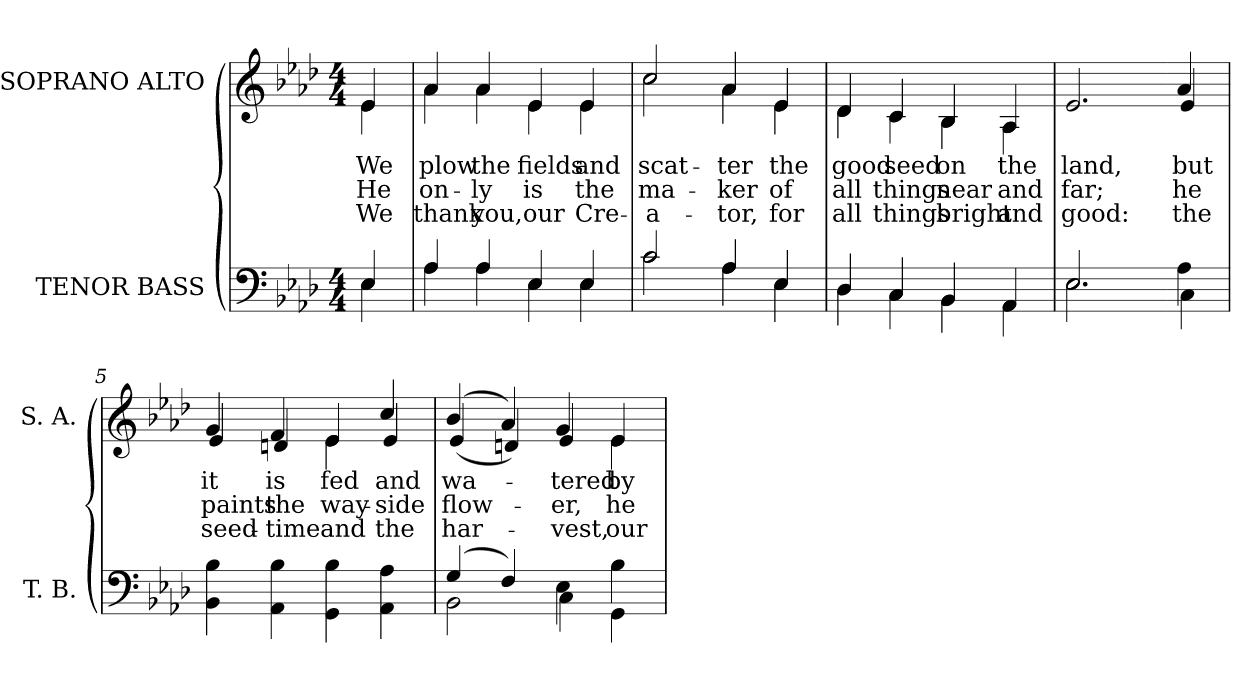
**kern	**kern	**text	**text	**text
*part2	*part1	*part1	*part1	*part1
*staff2	*staff1	*staff1	*staff1	*staff1
*I"TENOR BASS	*I"SOPRANO ALTO	*	*	*
*I'T. B.	*I'S. A.	*	*	*
!!LO:PB:g=z
*clefF4	*clefG2	*	*	*
*k[b-e-a-d-]	*k[b-e-a-d-]	*	*	*
*A-:	*A-:	*	*	*
*M4/4	*M4/4	*	*	*
=	=	=	=	=
*^	*	*	*	*
!	!	!LO:TX:b:cj:t=1	!	!	!
!	!	!LO:TX:b:cj:t=2	!	!	!
!	!	!LO:TX:b:cj:t=3	!	!	!
!	!	!	!LO:LY:b:color=#000000	!LO:LY:b:color=#000000	!LO:LY:b:color=#000000
*	*	*^	*	*	*
4E-i/	4E-i\	4e-i/	4e-i\	We	He	We
=	=	=	=	=	=	=
!	!	!	!	!LO:LY:b:color=#000000	!LO:LY:b:color=#000000	!LO:LY:b:color=#000000
4A-i/	4A-i\	4a-i/	4a-i\	plow	on-	thank
!	!	!	!	!LO:LY:b:color=#000000	!LO:LY:b:color=#000000	!LO:LY:b:color=#000000
4A-i/	4A-i\	4a-i/	4a-i\	the	-ly	you,
!	!	!	!	!LO:LY:b:color=#000000	!LO:LY:b:color=#000000	!LO:LY:b:color=#000000
4E-i/	4E-i\	4e-i/	4e-i\	fields	is	our
!	!	!	!	!LO:LY:b:color=#000000	!LO:LY:b:color=#000000	!LO:LY:b:color=#000000
4E-i/	4E-i\	4e-i/	4e-i\	and	the	Cre-
=1	=1	=1	=1	=1	=1	=1
!	!	!	!	!LO:LY:b:color=#000000	!LO:LY:b:color=#000000	!LO:LY:b:color=#000000
2ci/	2ci\	2cci/	2cci\	scat-	ma-	-a-
!	!	!	!	!LO:LY:b:color=#000000	!LO:LY:b:color=#000000	!LO:LY:b:color=#000000
4A-i/	4A-i\	4a-i/	4a-i\	-ter	-ker	-tor,
!	!	!	!	!LO:LY:b:color=#000000	!LO:LY:b:color=#000000	!LO:LY:b:color=#000000
4E-i/	4E-i\	4e-i/	4e-i\	the	of	for
=2	=2	=2	=2	=2	=2	=2
!	!	!	!	!LO:LY:b:color=#000000	!LO:LY:b:color=#000000	!LO:LY:b:color=#000000
4D-i/	4D-i\	4d-i/	4d-i\	good	all	all
!	!	!	!	!LO:LY:b:color=#000000	!LO:LY:b:color=#000000	!LO:LY:b:color=#000000
4Ci/	4Ci\	4ci/	4ci\	seed	things	things
!	!	!	!	!LO:LY:b:color=#000000	!LO:LY:b:color=#000000	!LO:LY:b:color=#000000
4BB-i/	4BB-i\	4B-i/	4B-i\	on	near	bright
!	!	!	!	!LO:LY:b:color=#000000	!LO:LY:b:color=#000000	!LO:LY:b:color=#000000
4AA-i/	4AA-i\	4A-i/	4A-i\	the	and	and
=3	=3	=3	=3	=3	=3	=3
!	!	!	!	!LO:LY:b:color=#000000	!LO:LY:b:color=#000000	!LO:LY:b:color=#000000
2.E-i/	2.E-i\	2.e-i/	2.e-i\yy	land,	far;	good:
!!LO:LB:g=z	!!
=4-	=4-	=4-	=4-	=4-	=4-	=4-
!	!	!	!	!LO:LY:b:color=#000000	!LO:LY:b:color=#000000	!LO:LY:b:color=#000000
4A-i\	4Ci\	4a-i/	4e-i/	but	he	the
*v	*v	*	*	*	*	*
=5	=5	=5	=5	=5	=5
*^	*	*	*	*	*
!	!	!	!	!LO:LY:b:color=#000000	!LO:LY:b:color=#000000	!LO:LY:b:color=#000000
*v	*v	*	*	*	*	*
4BB-i\ 4B-i	4gi/	4e-i/	it	paints	seed-
!	!	!	!LO:LY:b:color=#000000	!LO:LY:b:color=#000000	!LO:LY:b:color=#000000
4AA-i\ 4B-i	4fi/	4dni/	is	the	-time
!	!	!	!LO:LY:b:color=#000000	!LO:LY:b:color=#000000	!LO:LY:b:color=#000000
4GGi\ 4B-i	4e-i/	4e-i\	fed	way-	and
!	!	!	!LO:LY:b:color=#000000	!LO:LY:b:color=#000000	!LO:LY:b:color=#000000
4AA-i\ 4A-i	4cci/	4e-i/	and	-side	the
=6	=6	=6	=6	=6	=6
*^	*	*	*	*	*
!	!	!	!	!LO:LY:b:color=#000000	!LO:LY:b:color=#000000	!LO:LY:b:color=#000000
(4Gi/	2BB-i\	(4b-i/	(4e-i/	wa-	flow-	har-
4Fi/)	.	4a-i/)	4dni/)	.	.	.
!	!	!	!	!LO:LY:b:color=#000000	!LO:LY:b:color=#000000	!LO:LY:b:color=#000000
4E-i\	4Ci\	4gi/	4e-i/	-tered	-er,	-vest,
!	!	!	!	!LO:LY:b:color=#000000	!LO:LY:b:color=#000000	!LO:LY:b:color=#000000
4B-i\	4GGi\	4e-i/	4e-i\	by	he	our
*v	*v	*	*	*	*	*
*	*v	*v	*	*	*
=	=	=	=	=
*-	*-	*-	*-	*-
